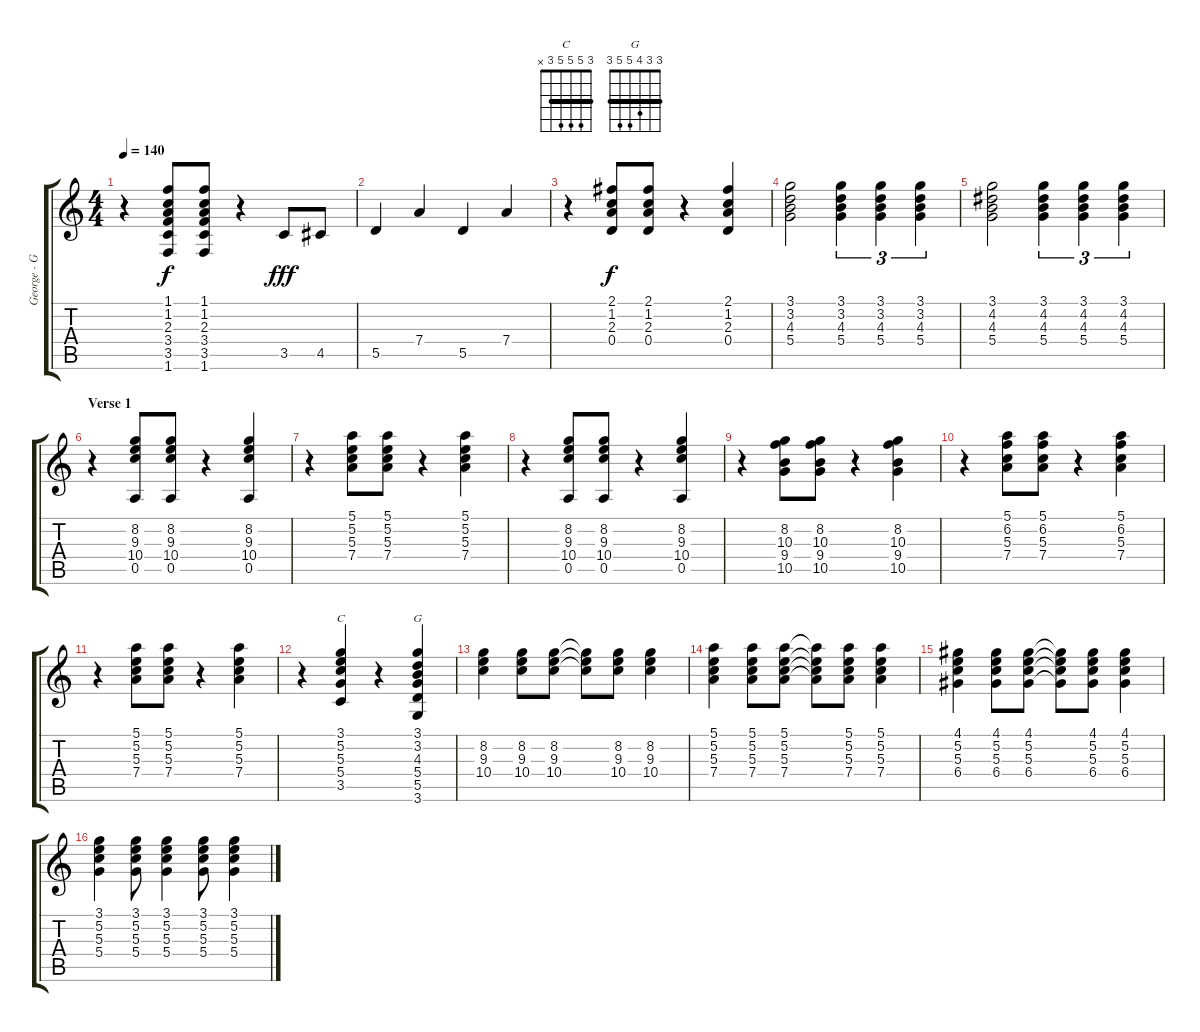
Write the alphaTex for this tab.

\track ("George - Guitar" "George - G") {instrument electricguitarclean}
\staff {score tabs}
\tuning (E4 B3 G3 D3 A2 E2) {hide}
\chord ("C" 3 5 5 5 3 x) {barre 3}
\chord ("G" 3 3 4 5 5 3) {barre 3}
\ts (4 4)
\tempo 140
\clef g2
\ks c
r.4{dy f} (1.1 1.2 2.3 3.4 3.5 1.6).8 (1.1 1.2 2.3 3.4 3.5 1.6).8 r.4 3.5.8{dy fff} 4.5.8 |
5.5.4 7.4.4 5.5.4 7.4.4 |
r.4 (2.1 1.2 2.3 0.4).8{dy f} (2.1 1.2 2.3 0.4).8 r.4 (2.1 1.2 2.3 0.4).4 |
(3.1 3.2 4.3 5.4).2 (3.1 3.2 4.3 5.4).4{tu (3 2)} (3.1 3.2 4.3 5.4).4{tu (3 2)} (3.1 3.2 4.3 5.4).4{tu (3 2)} |
(3.1 4.2 4.3 5.4).2 (3.1 4.2 4.3 5.4).4{tu (3 2)} (3.1 4.2 4.3 5.4).4{tu (3 2)} (3.1 4.2 4.3 5.4).4{tu (3 2)} |
\section ("" "Verse 1")
r.4 (8.2 9.3 10.4 0.5).8 (8.2 9.3 10.4 0.5).8 r.4 (8.2 9.3 10.4 0.5).4 |
r.4 (5.1 5.2 5.3 7.4).8 (5.1 5.2 5.3 7.4).8 r.4 (5.1 5.2 5.3 7.4).4 |
r.4 (8.2 9.3 10.4 0.5).8 (8.2 9.3 10.4 0.5).8 r.4 (8.2 9.3 10.4 0.5).4 |
r.4 (8.2 10.3 9.4 10.5).8 (8.2 10.3 9.4 10.5).8 r.4 (8.2 10.3 9.4 10.5).4 |
r.4 (5.1 6.2 5.3 7.4).8 (5.1 6.2 5.3 7.4).8 r.4 (5.1 6.2 5.3 7.4).4 |
r.4 (5.1 5.2 5.3 7.4).8 (5.1 5.2 5.3 7.4).8 r.4 (5.1 5.2 5.3 7.4).4 |
r.4 (3.1 5.2 5.3 5.4 3.5).4{ch "C"} r.4 (3.1 3.2 4.3 5.4 5.5 3.6).4{ch "G"} |
(8.2 9.3 10.4).4 (8.2 9.3 10.4).8 (8.2 9.3 10.4).8 (8.2{t} 9.3{t} 10.4{t}).8 (8.2 9.3 10.4).8 (8.2 9.3 10.4).4 |
(5.1 5.2 5.3 7.4).4 (5.1 5.2 5.3 7.4).8 (5.1 5.2 5.3 7.4).8 (5.1{t} 5.2{t} 5.3{t} 7.4{t}).8 (5.1 5.2 5.3 7.4).8 (5.1 5.2 5.3 7.4).4 |
(4.1 5.2 5.3 6.4).4 (4.1 5.2 5.3 6.4).8 (4.1 5.2 5.3 6.4).8 (4.1{t} 5.2{t} 5.3{t} 6.4{t}).8 (4.1 5.2 5.3 6.4).8 (4.1 5.2 5.3 6.4).4 |
(3.1 5.2 5.3 5.4).4 (3.1 5.2 5.3 5.4).8 (3.1 5.2 5.3 5.4).4 (3.1 5.2 5.3 5.4).8 (3.1 5.2 5.3 5.4).4
